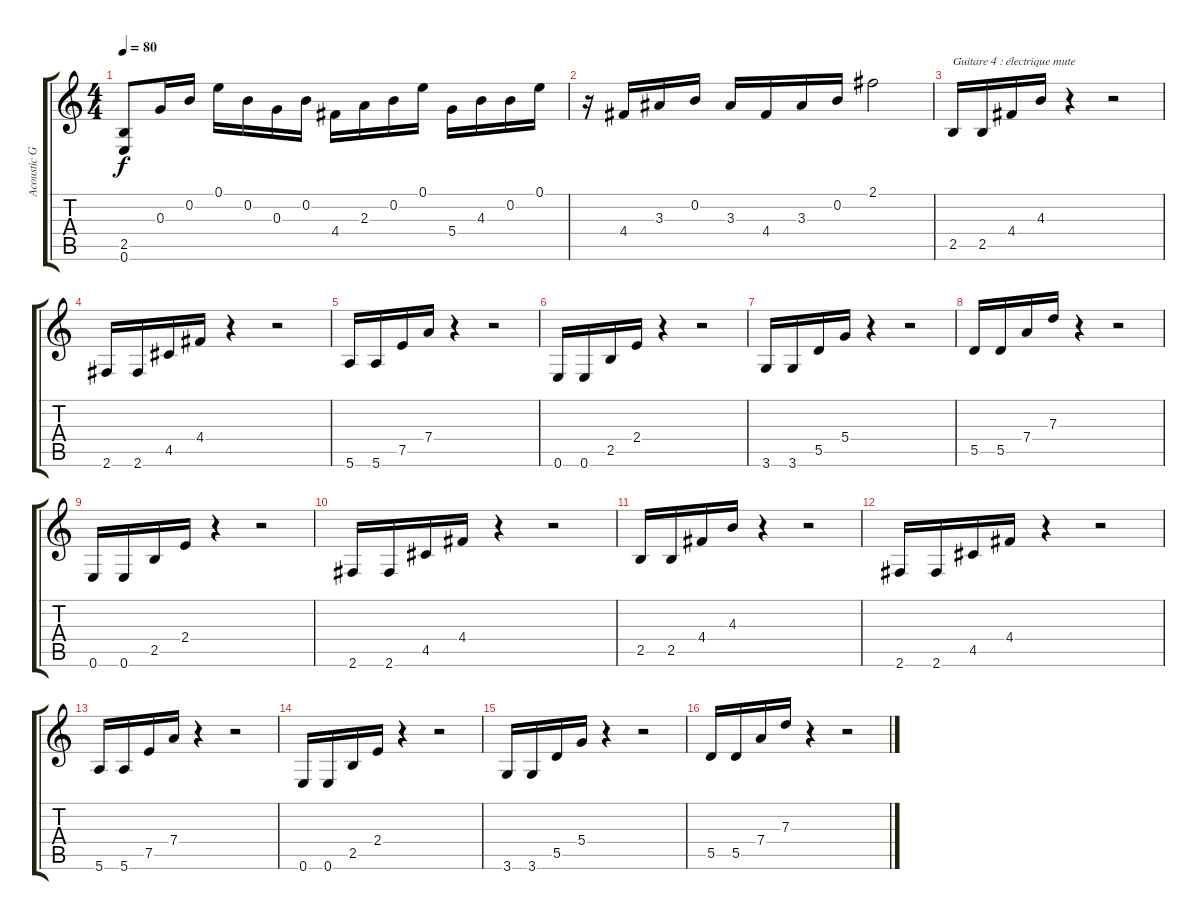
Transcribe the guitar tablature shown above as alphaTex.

\track ("Acoustic Guitar" "Acoustic G") {solo instrument acousticguitarsteel}
\staff {score tabs}
\tuning (E4 B3 G3 D3 A2 E2) {hide}
\ts (4 4)
\tempo 80
\clef g2
\ks c
(2.5 0.6).8{dy f} 0.3.16 0.2.16 0.1.16 0.2.16 0.3.16 0.2.16 4.4.16 2.3.16 0.2.16 0.1.16 5.4.16 4.3.16 0.2.16 0.1.16 |
r.16 4.4.16 3.3.16 0.2.16 3.3.16 4.4.16 3.3.16 0.2.16 2.1.2 |
2.5.16{txt "Guitare 4 : électrique mute"} 2.5.16 4.4.16 4.3.16 r.4 r.2 |
2.6.16 2.6.16 4.5.16 4.4.16 r.4 r.2 |
5.6.16 5.6.16 7.5.16 7.4.16 r.4 r.2 |
0.6.16 0.6.16 2.5.16 2.4.16 r.4 r.2 |
3.6.16 3.6.16 5.5.16 5.4.16 r.4 r.2 |
5.5.16 5.5.16 7.4.16 7.3.16 r.4 r.2 |
0.6.16 0.6.16 2.5.16 2.4.16 r.4 r.2 |
2.6.16 2.6.16 4.5.16 4.4.16 r.4 r.2 |
2.5.16 2.5.16 4.4.16 4.3.16 r.4 r.2 |
2.6.16 2.6.16 4.5.16 4.4.16 r.4 r.2 |
5.6.16 5.6.16 7.5.16 7.4.16 r.4 r.2 |
0.6.16 0.6.16 2.5.16 2.4.16 r.4 r.2 |
3.6.16 3.6.16 5.5.16 5.4.16 r.4 r.2 |
5.5.16 5.5.16 7.4.16 7.3.16 r.4 r.2
